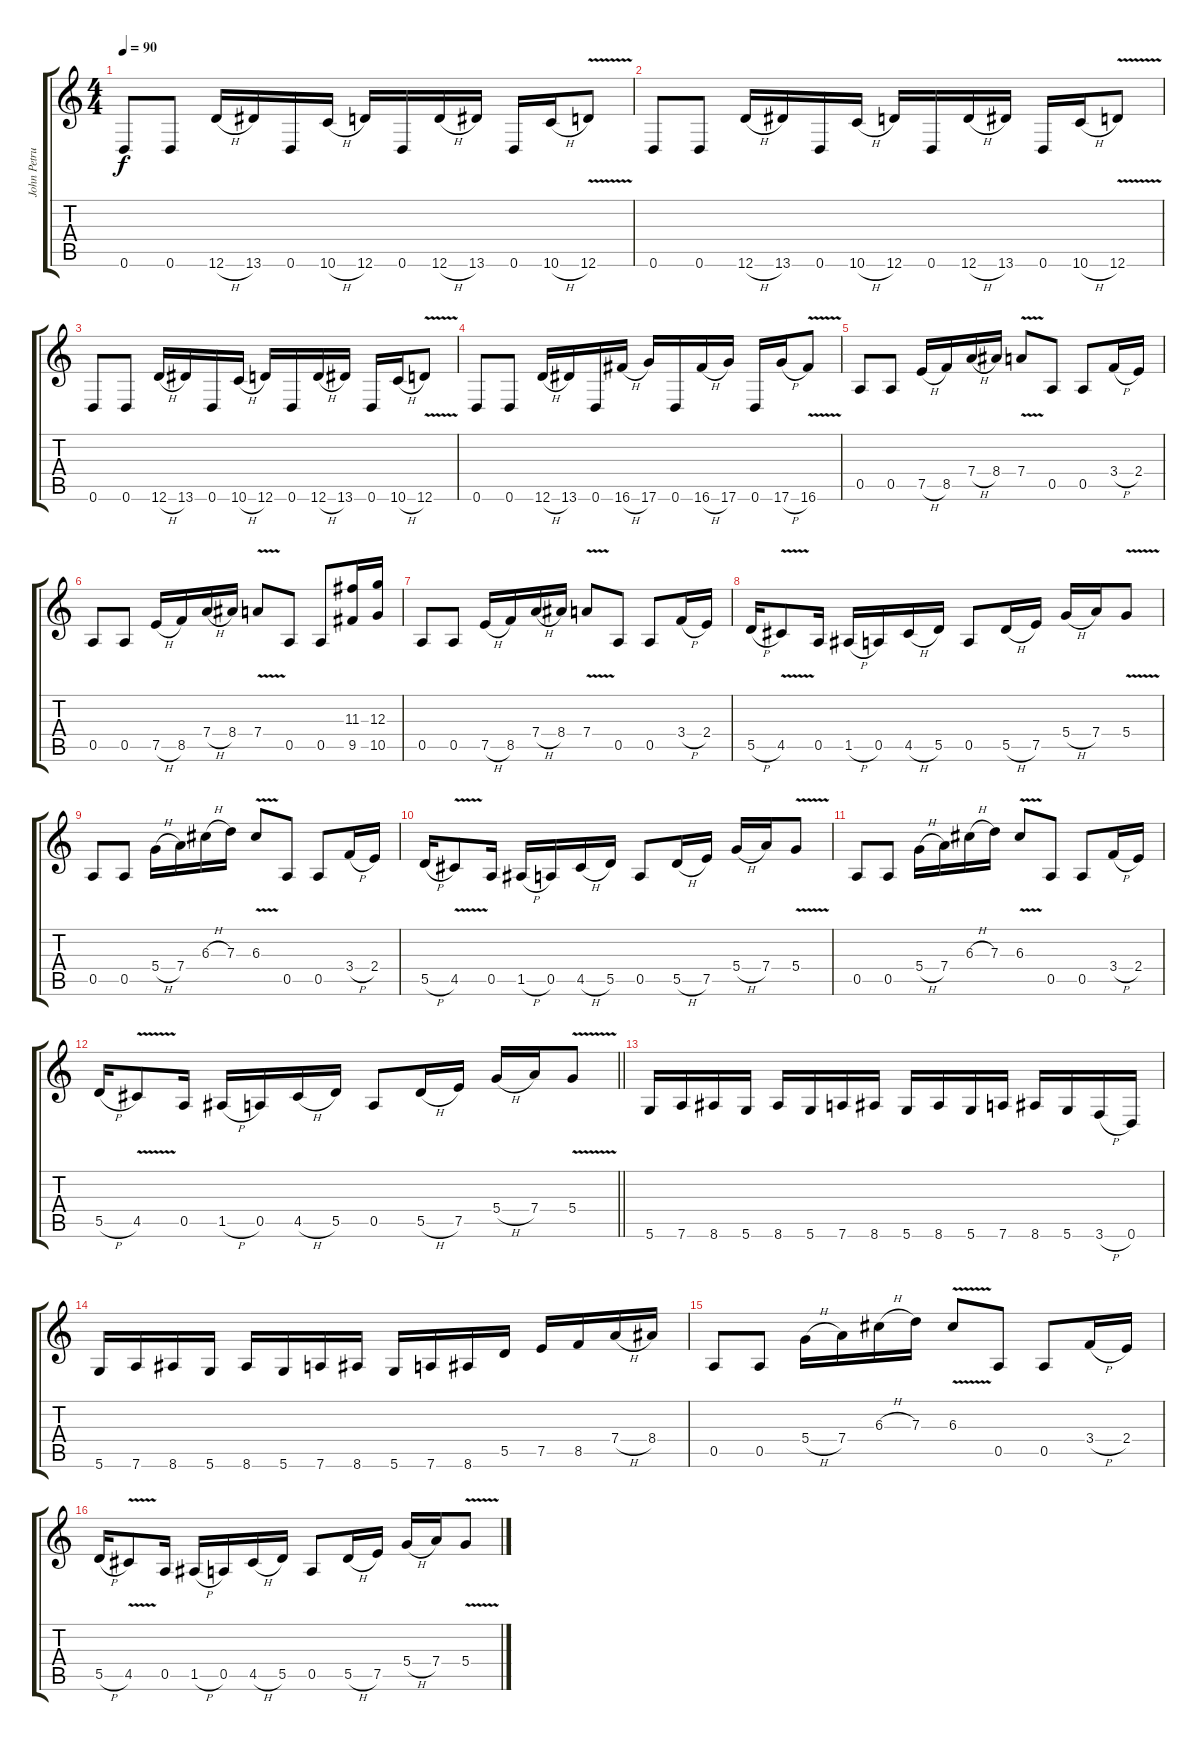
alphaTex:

\track ("John Petrucci" "John Petru") {instrument acousticguitarsteel}
\staff {score tabs}
\tuning (E4 B3 G3 D3 A2 D2) {hide}
\ts (4 4)
\tempo 90
\clef g2
\ks c
0.6.8{dy f} 0.6.8 12.6{h}.16 13.6.16 0.6.16 10.6{h}.16 12.6.16 0.6.16 12.6{h}.16 13.6.16 0.6.16 10.6{h}.16 12.6{v}.8 |
0.6.8 0.6.8 12.6{h}.16 13.6.16 0.6.16 10.6{h}.16 12.6.16 0.6.16 12.6{h}.16 13.6.16 0.6.16 10.6{h}.16 12.6{v}.8 |
0.6.8 0.6.8 12.6{h}.16 13.6.16 0.6.16 10.6{h}.16 12.6.16 0.6.16 12.6{h}.16 13.6.16 0.6.16 10.6{h}.16 12.6{v}.8 |
0.6.8 0.6.8 12.6{h}.16 13.6.16 0.6.16 16.6{h}.16 17.6.16 0.6.16 16.6{h}.16 17.6.16 0.6.16 17.6{h}.16 16.6{v}.8 |
0.5.8 0.5.8 7.5{h}.16 8.5.16 7.4{h}.16 8.4.16 7.4{v}.8 0.5.8 0.5.8 3.4{h}.16 2.4.16 |
0.5.8 0.5.8 7.5{h}.16 8.5.16 7.4{h}.16 8.4.16 7.4{v}.8 0.5.8 0.5.8 (11.3 9.5).16 (12.3 10.5).16 |
0.5.8 0.5.8 7.5{h}.16 8.5.16 7.4{h}.16 8.4.16 7.4{v}.8 0.5.8 0.5.8 3.4{h}.16 2.4.16 |
5.5{h}.16 4.5{v}.8 0.5.16 1.5{h}.16 0.5.16 4.5{h}.16 5.5.16 0.5.8 5.5{h}.16 7.5.16 5.4{h}.16 7.4.16 5.4{v}.8 |
0.5.8 0.5.8 5.4{h}.16 7.4.16 6.3{h}.16 7.3.16 6.3{v}.8 0.5.8 0.5.8 3.4{h}.16 2.4.16 |
5.5{h}.16 4.5{v}.8 0.5.16 1.5{h}.16 0.5.16 4.5{h}.16 5.5.16 0.5.8 5.5{h}.16 7.5.16 5.4{h}.16 7.4.16 5.4{v}.8 |
0.5.8 0.5.8 5.4{h}.16 7.4.16 6.3{h}.16 7.3.16 6.3{v}.8 0.5.8 0.5.8 3.4{h}.16 2.4.16 |
\barLineRight lightlight
5.5{h}.16 4.5{v}.8 0.5.16 1.5{h}.16 0.5.16 4.5{h}.16 5.5.16 0.5.8 5.5{h}.16 7.5.16 5.4{h}.16 7.4.16 5.4{v}.8 |
5.6.16 7.6.16 8.6.16 5.6.16 8.6.16 5.6.16 7.6.16 8.6.16 5.6.16 8.6.16 5.6.16 7.6.16 8.6.16 5.6.16 3.6{h}.16 0.6.16 |
5.6.16 7.6.16 8.6.16 5.6.16 8.6.16 5.6.16 7.6.16 8.6.16 5.6.16 7.6.16 8.6.16 5.5.16 7.5.16 8.5.16 7.4{h}.16 8.4.16 |
0.5.8 0.5.8 5.4{h}.16 7.4.16 6.3{h}.16 7.3.16 6.3{v}.8 0.5.8 0.5.8 3.4{h}.16 2.4.16 |
5.5{h}.16 4.5{v}.8 0.5.16 1.5{h}.16 0.5.16 4.5{h}.16 5.5.16 0.5.8 5.5{h}.16 7.5.16 5.4{h}.16 7.4.16 5.4{v}.8
